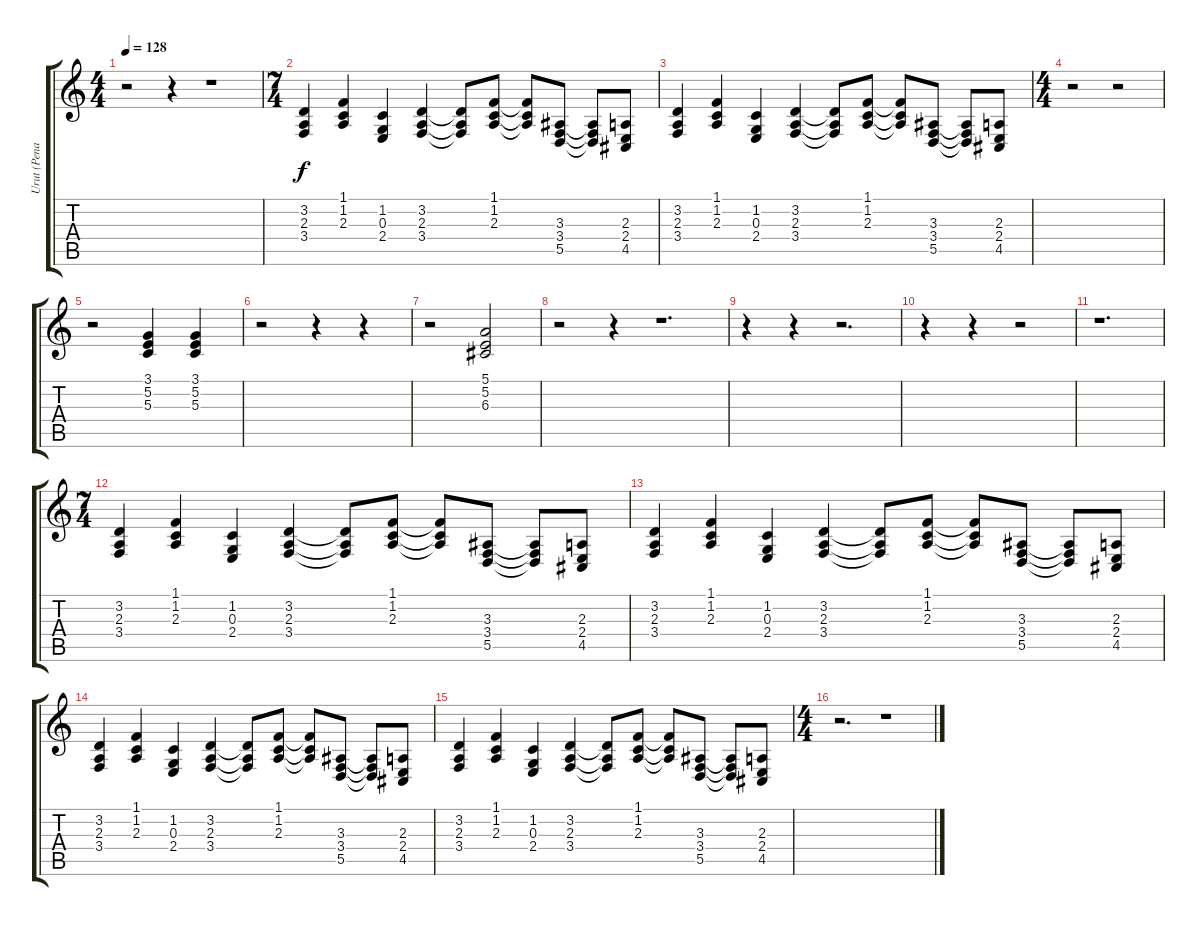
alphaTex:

\track ("Urut (Pena Peninkilampi)" "Urut (Pena") {instrument rockorgan}
\staff {score tabs}
\tuning (E4 B3 G3 D3 A2 E2) {hide}
\ts (4 4)
\tempo 128
\clef g2
\ks c
r.2{dy f} r.4 r.1 |
\ts (7 4)
(3.2 2.3 3.4).4 (1.1 1.2 2.3).4 (1.2 0.3 2.4).4 (3.2 2.3 3.4).4 (3.2{t} 2.3{t} 3.4{t}).8 (1.1 1.2 2.3).8 (1.1{t} 1.2{t} 2.3{t}).8 (3.3 3.4 5.5).8 (3.3{t} 3.4{t} 5.5{t}).8 (2.3 2.4 4.5).8 |
(3.2 2.3 3.4).4 (1.1 1.2 2.3).4 (1.2 0.3 2.4).4 (3.2 2.3 3.4).4 (3.2{t} 2.3{t} 3.4{t}).8 (1.1 1.2 2.3).8 (1.1{t} 1.2{t} 2.3{t}).8 (3.3 3.4 5.5).8 (3.3{t} 3.4{t} 5.5{t}).8 (2.3 2.4 4.5).8 |
\ts (4 4)
r.2 r.2 |
r.2 (3.1 5.2 5.3).4 (3.1 5.2 5.3).4 |
r.2 r.4 r.4 |
r.2 (5.1 5.2 6.3).2 |
r.2 r.4 r.1{d} |
r.4 r.4 r.2{d} |
r.4 r.4 r.2 |
r.1{d} |
\ts (7 4)
(3.2 2.3 3.4).4 (1.1 1.2 2.3).4 (1.2 0.3 2.4).4 (3.2 2.3 3.4).4 (3.2{t} 2.3{t} 3.4{t}).8 (1.1 1.2 2.3).8 (1.1{t} 1.2{t} 2.3{t}).8 (3.3 3.4 5.5).8 (3.3{t} 3.4{t} 5.5{t}).8 (2.3 2.4 4.5).8 |
(3.2 2.3 3.4).4 (1.1 1.2 2.3).4 (1.2 0.3 2.4).4 (3.2 2.3 3.4).4 (3.2{t} 2.3{t} 3.4{t}).8 (1.1 1.2 2.3).8 (1.1{t} 1.2{t} 2.3{t}).8 (3.3 3.4 5.5).8 (3.3{t} 3.4{t} 5.5{t}).8 (2.3 2.4 4.5).8 |
(3.2 2.3 3.4).4 (1.1 1.2 2.3).4 (1.2 0.3 2.4).4 (3.2 2.3 3.4).4 (3.2{t} 2.3{t} 3.4{t}).8 (1.1 1.2 2.3).8 (1.1{t} 1.2{t} 2.3{t}).8 (3.3 3.4 5.5).8 (3.3{t} 3.4{t} 5.5{t}).8 (2.3 2.4 4.5).8 |
(3.2 2.3 3.4).4 (1.1 1.2 2.3).4 (1.2 0.3 2.4).4 (3.2 2.3 3.4).4 (3.2{t} 2.3{t} 3.4{t}).8 (1.1 1.2 2.3).8 (1.1{t} 1.2{t} 2.3{t}).8 (3.3 3.4 5.5).8 (3.3{t} 3.4{t} 5.5{t}).8 (2.3 2.4 4.5).8 |
\ts (4 4)
r.2{d} r.1
